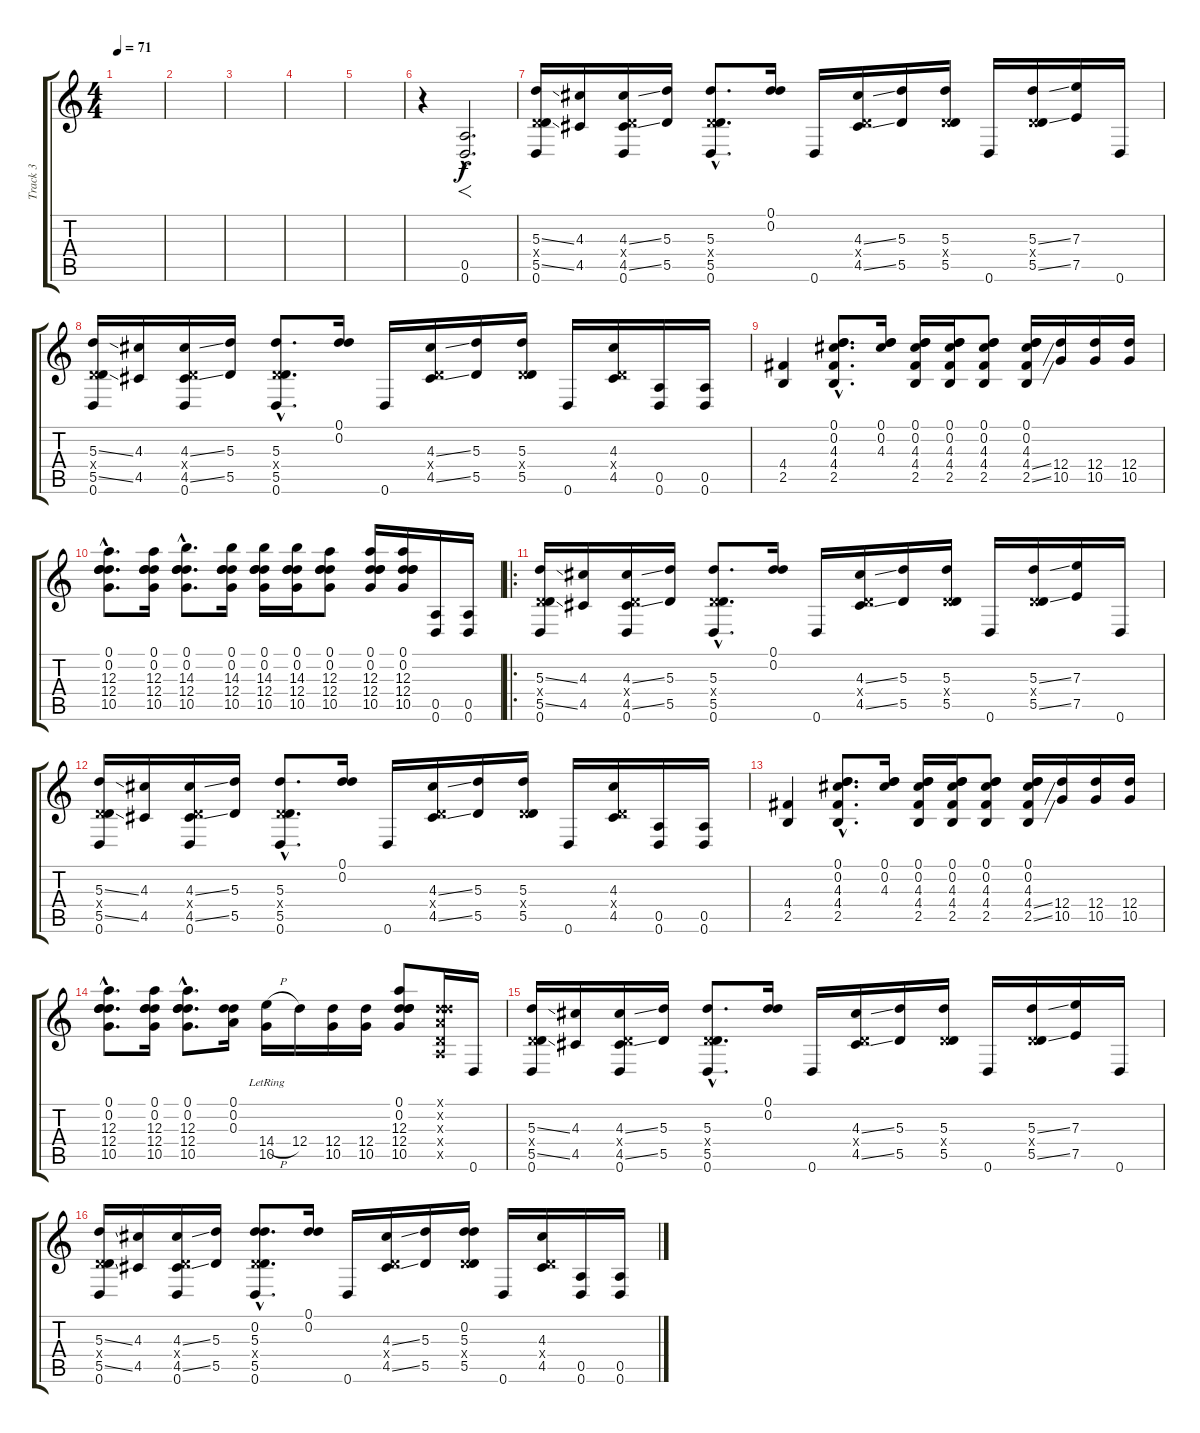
\track ("Track 3" "Track 3") {instrument distortionguitar}
\staff {score tabs}
\tuning (D4 D4 A3 D3 A2 D2) {hide}
\ts (4 4)
\tempo 71
\clef g2
\ks c
|
|
|
|
|
r.4 (0.5{hac} 0.6{hac}).2{f d} |
(5.3{ss} 0.4{x} 5.5{ss} 0.6).16 (4.3 4.5).16 (4.3{ss} 0.4{x} 4.5{ss} 0.6).16 (5.3 5.5).16 (5.3{hac} 0.4{hac x} 5.5{hac} 0.6{hac}).8{d} (0.1 0.2).16 0.6.16 (4.3{ss} 0.4{x} 4.5{ss}).16 (5.3 5.5).16 (5.3 0.4{x} 5.5).16 0.6.16 (5.3{ss} 0.4{x} 5.5{ss}).16 (7.3 7.5).16 0.6.16 |
(5.3{ss} 0.4{x} 5.5{ss} 0.6).16 (4.3 4.5).16 (4.3{ss} 0.4{x} 4.5{ss} 0.6).16 (5.3 5.5).16 (5.3{hac} 0.4{hac x} 5.5{hac} 0.6{hac}).8{d} (0.1 0.2).16 0.6.16 (4.3{ss} 0.4{x} 4.5{ss}).16 (5.3 5.5).16 (5.3 0.4{x} 5.5).16 0.6.16 (4.3 0.4{x} 4.5).16 (0.5 0.6).16 (0.5 0.6).16 |
(4.4 2.5).4 (0.1{hac} 0.2{hac} 4.3{hac} 4.4{hac} 2.5{hac}).8{d} (0.1 0.2 4.3).16 (0.1 0.2 4.3 4.4 2.5).16 (0.1 0.2 4.3 4.4 2.5).16 (0.1 0.2 4.3 4.4 2.5).8 (0.1 0.2 4.3 4.4{ss} 2.5{ss}).16 (12.4 10.5).16 (12.4 10.5).16 (12.4 10.5).16 |
(0.1{hac} 0.2{hac} 12.3{hac} 12.4{hac} 10.5{hac}).8{d} (0.1 0.2 12.3 12.4 10.5).16 (0.1{hac} 0.2{hac} 14.3{hac} 12.4{hac} 10.5{hac}).8{d} (0.1 0.2 14.3 12.4 10.5).16 (0.1 0.2 14.3 12.4 10.5).16 (0.1 0.2 14.3 12.4 10.5).16 (0.1 0.2 12.3 12.4 10.5).8 (0.1 0.2 12.3 12.4 10.5).16 (0.1 0.2 12.3 12.4 10.5).16 (0.5 0.6).16 (0.5 0.6).16 |
\ro
(5.3{ss} 0.4{x} 5.5{ss} 0.6).16 (4.3 4.5).16 (4.3{ss} 0.4{x} 4.5{ss} 0.6).16 (5.3 5.5).16 (5.3{hac} 0.4{hac x} 5.5{hac} 0.6{hac}).8{d} (0.1 0.2).16 0.6.16 (4.3{ss} 0.4{x} 4.5{ss}).16 (5.3 5.5).16 (5.3 0.4{x} 5.5).16 0.6.16 (5.3{ss} 0.4{x} 5.5{ss}).16 (7.3 7.5).16 0.6.16 |
(5.3{ss} 0.4{x} 5.5{ss} 0.6).16 (4.3 4.5).16 (4.3{ss} 0.4{x} 4.5{ss} 0.6).16 (5.3 5.5).16 (5.3{hac} 0.4{hac x} 5.5{hac} 0.6{hac}).8{d} (0.1 0.2).16 0.6.16 (4.3{ss} 0.4{x} 4.5{ss}).16 (5.3 5.5).16 (5.3 0.4{x} 5.5).16 0.6.16 (4.3 0.4{x} 4.5).16 (0.5 0.6).16 (0.5 0.6).16 |
(4.4 2.5).4 (0.1{hac} 0.2{hac} 4.3{hac} 4.4{hac} 2.5{hac}).8{d} (0.1 0.2 4.3).16 (0.1 0.2 4.3 4.4 2.5).16 (0.1 0.2 4.3 4.4 2.5).16 (0.1 0.2 4.3 4.4 2.5).8 (0.1 0.2 4.3 4.4{ss} 2.5{ss}).16 (12.4 10.5).16 (12.4 10.5).16 (12.4 10.5).16 |
(0.1{hac} 0.2{hac} 12.3{hac} 12.4{hac} 10.5{hac}).8{d} (0.1 0.2 12.3 12.4 10.5).16 (0.1{hac} 0.2{hac} 12.3{hac} 12.4{hac} 10.5{hac}).8{d} (0.1 0.2 0.3).16 (14.4{h} 10.5{lr}).16 12.4.16 (12.4 10.5).16 (12.4 10.5).16 (0.1 0.2 12.3 12.4 10.5).8 (0.1{x} 0.2{x} 0.3{x} 0.4{x} 0.5{x}).16 0.6.16 |
(5.3{ss} 0.4{x} 5.5{ss} 0.6).16 (4.3 4.5).16 (4.3{ss} 0.4{x} 4.5{ss} 0.6).16 (5.3 5.5).16 (5.3{hac} 0.4{hac x} 5.5{hac} 0.6{hac}).8{d} (0.1 0.2).16 0.6.16 (4.3{ss} 0.4{x} 4.5{ss}).16 (5.3 5.5).16 (5.3 0.4{x} 5.5).16 0.6.16 (5.3{ss} 0.4{x} 5.5{ss}).16 (7.3 7.5).16 0.6.16 |
(5.3{ss} 0.4{x} 5.5{ss} 0.6).16 (4.3 4.5).16 (4.3{ss} 0.4{x} 4.5{ss} 0.6).16 (5.3 5.5).16 (0.2{hac} 5.3{hac} 0.4{hac x} 5.5{hac} 0.6{hac}).8{d} (0.1 0.2).16 0.6.16 (4.3{ss} 0.4{x} 4.5{ss}).16 (5.3 5.5).16 (0.2 5.3 0.4{x} 5.5).16 0.6.16 (4.3 0.4{x} 4.5).16 (0.5 0.6).16 (0.5 0.6).16
